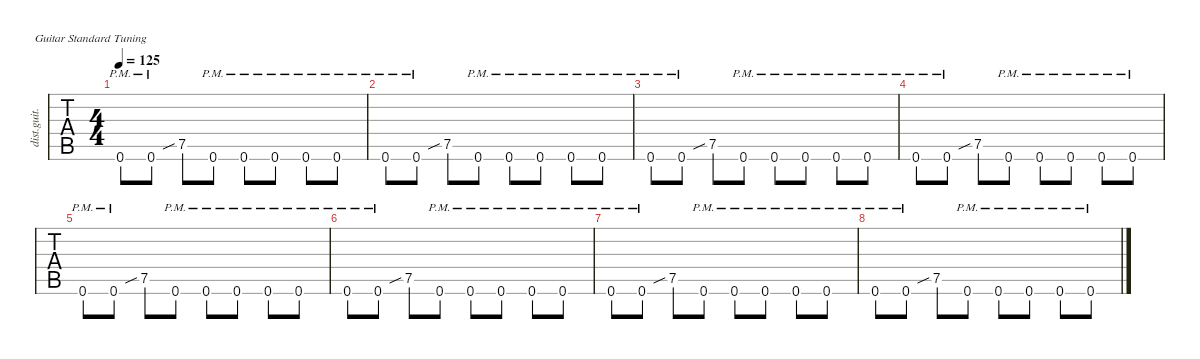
\defaultSystemsLayout 4
\hideDynamics
\bracketExtendMode nobrackets
\otherSystemsTrackNameOrientation horizontal
\track ("Rhythm Guitar 1 (James)" "dist.guit.") {defaultSystemsLayout 4 multiBarRest instrument distortionguitar}
\staff {tabs}
\tuning (E4 B3 G3 D3 A2 E2)
\ts (4 4)
\tempo 125
\clef g2
\ks c
0.6{pm}.8{dy mf} 0.6{pm}.8 7.5{sib}.8 0.6{pm}.8 0.6{pm}.8 0.6{pm}.8 0.6{pm}.8 0.6{pm}.8 |
0.6{pm}.8 0.6{pm}.8 7.5{sib}.8 0.6{pm}.8 0.6{pm}.8 0.6{pm}.8 0.6{pm}.8 0.6{pm}.8 |
0.6{pm}.8 0.6{pm}.8 7.5{sib}.8 0.6{pm}.8 0.6{pm}.8 0.6{pm}.8 0.6{pm}.8 0.6{pm}.8 |
0.6{pm}.8 0.6{pm}.8 7.5{sib}.8 0.6{pm}.8 0.6{pm}.8 0.6{pm}.8 0.6{pm}.8 0.6{pm}.8 |
0.6{pm}.8 0.6{pm}.8 7.5{sib}.8 0.6{pm}.8 0.6{pm}.8 0.6{pm}.8 0.6{pm}.8 0.6{pm}.8 |
0.6{pm}.8 0.6{pm}.8 7.5{sib}.8 0.6{pm}.8 0.6{pm}.8 0.6{pm}.8 0.6{pm}.8 0.6{pm}.8 |
0.6{pm}.8 0.6{pm}.8 7.5{sib}.8 0.6{pm}.8 0.6{pm}.8 0.6{pm}.8 0.6{pm}.8 0.6{pm}.8 |
0.6{pm}.8 0.6{pm}.8 7.5{sib}.8 0.6{pm}.8 0.6{pm}.8 0.6{pm}.8 0.6{pm}.8 0.6{pm}.8
